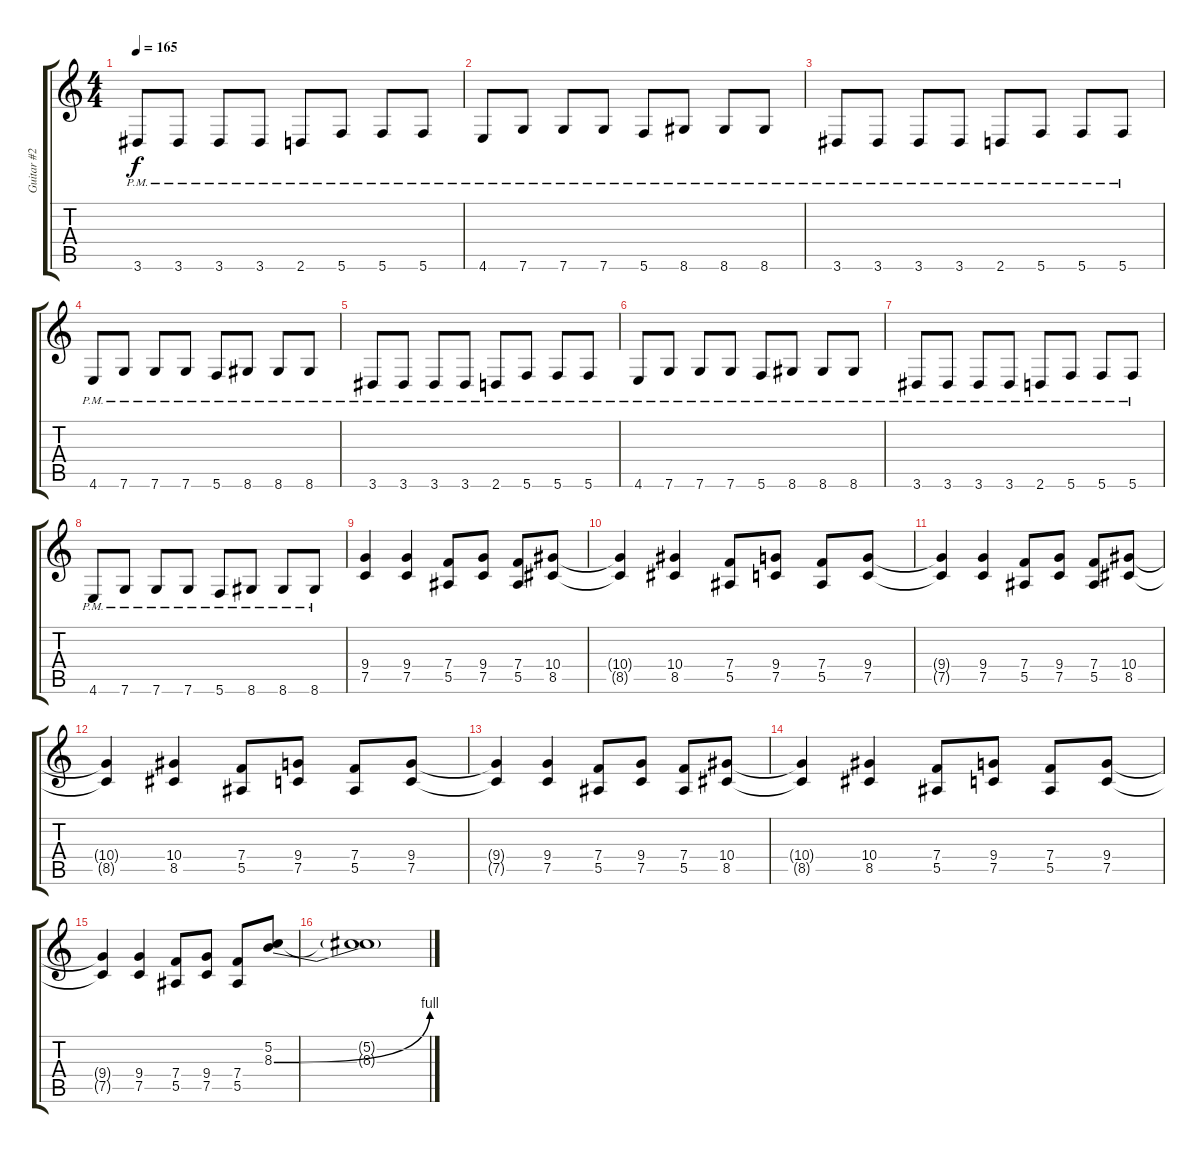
\track ("Guitar #2" "Guitar #2") {instrument distortionguitar}
\staff {score tabs}
\tuning (C4 G3 Eb3 Bb2 F2 C2) {hide}
\ts (4 4)
\tempo 165
\clef g2
\ks c
3.6{pm}.8{dy f} 3.6{pm}.8 3.6{pm}.8 3.6{pm}.8 2.6{pm}.8 5.6{pm}.8 5.6{pm}.8 5.6{pm}.8 |
4.6{pm}.8 7.6{pm}.8 7.6{pm}.8 7.6{pm}.8 5.6{pm}.8 8.6{pm}.8 8.6{pm}.8 8.6{pm}.8 |
3.6{pm}.8 3.6{pm}.8 3.6{pm}.8 3.6{pm}.8 2.6{pm}.8 5.6{pm}.8 5.6{pm}.8 5.6{pm}.8 |
4.6{pm}.8 7.6{pm}.8 7.6{pm}.8 7.6{pm}.8 5.6{pm}.8 8.6{pm}.8 8.6{pm}.8 8.6{pm}.8 |
3.6{pm}.8 3.6{pm}.8 3.6{pm}.8 3.6{pm}.8 2.6{pm}.8 5.6{pm}.8 5.6{pm}.8 5.6{pm}.8 |
4.6{pm}.8 7.6{pm}.8 7.6{pm}.8 7.6{pm}.8 5.6{pm}.8 8.6{pm}.8 8.6{pm}.8 8.6{pm}.8 |
3.6{pm}.8 3.6{pm}.8 3.6{pm}.8 3.6{pm}.8 2.6{pm}.8 5.6{pm}.8 5.6{pm}.8 5.6{pm}.8 |
4.6{pm}.8 7.6{pm}.8 7.6{pm}.8 7.6{pm}.8 5.6{pm}.8 8.6{pm}.8 8.6{pm}.8 8.6{pm}.8 |
(9.4 7.5).4 (9.4 7.5).4 (7.4 5.5).8 (9.4 7.5).8 (7.4 5.5).8 (10.4 8.5).8 |
(10.4{t} 8.5{t}).4 (10.4 8.5).4 (7.4 5.5).8 (9.4 7.5).8 (7.4 5.5).8 (9.4 7.5).8 |
(9.4{t} 7.5{t}).4 (9.4 7.5).4 (7.4 5.5).8 (9.4 7.5).8 (7.4 5.5).8 (10.4 8.5).8 |
(10.4{t} 8.5{t}).4 (10.4 8.5).4 (7.4 5.5).8 (9.4 7.5).8 (7.4 5.5).8 (9.4 7.5).8 |
(9.4{t} 7.5{t}).4 (9.4 7.5).4 (7.4 5.5).8 (9.4 7.5).8 (7.4 5.5).8 (10.4 8.5).8 |
(10.4{t} 8.5{t}).4 (10.4 8.5).4 (7.4 5.5).8 (9.4 7.5).8 (7.4 5.5).8 (9.4 7.5).8 |
(9.4{t} 7.5{t}).4 (9.4 7.5).4 (7.4 5.5).8 (9.4 7.5).8 (7.4 5.5).8 (5.2 8.3{be (bend 0 0 60 4)}).8 |
(5.2{t} 8.3{t}).1
